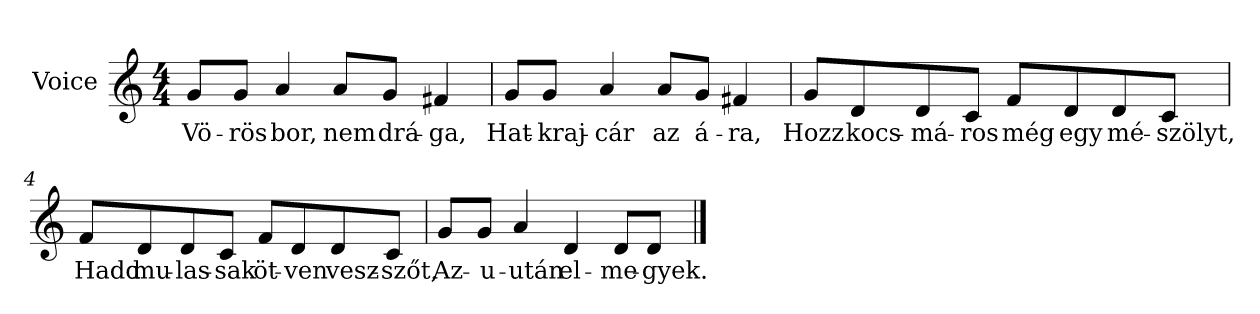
**kern	**text
*part1	*part1
*staff1	*staff1
*I"Voice	*
*clefG2	*
*k[]	*
*C:	*
*M4/4	*
=1	=1
8g/L	Vö-
8g/J	-rös
4a/	bor,
8a/L	nem
8g/J	drá-
4f#X/	-ga,
=2	=2
8g/L	Hat-
8g/J	kraj-
4a/	-cár
8a/L	az
8g/J	á-
4f#X/	-ra,
!!LO:LB:g=z
=3	=3
8g/L	Hozz
8d/	kocs-
8d/	-má-
8c/J	-ros
8f/L	még
8d/	egy
8d/	mé-
8c/J	-szölyt,
=4	=4
8f/L	Hadd
8d/	mu-
8d/	-las-
8c/J	-sak
8f/L	öt-
8d/	-ven
8d/	vesz-
8c/J	-szőt,
!!LO:LB:g=z
=5	=5
8g/L	Az-
8g/J	-u-
4a/	-után
4d/	el-
8d/L	-me-
8d/J	-gyek.
==	==
*-	*-
